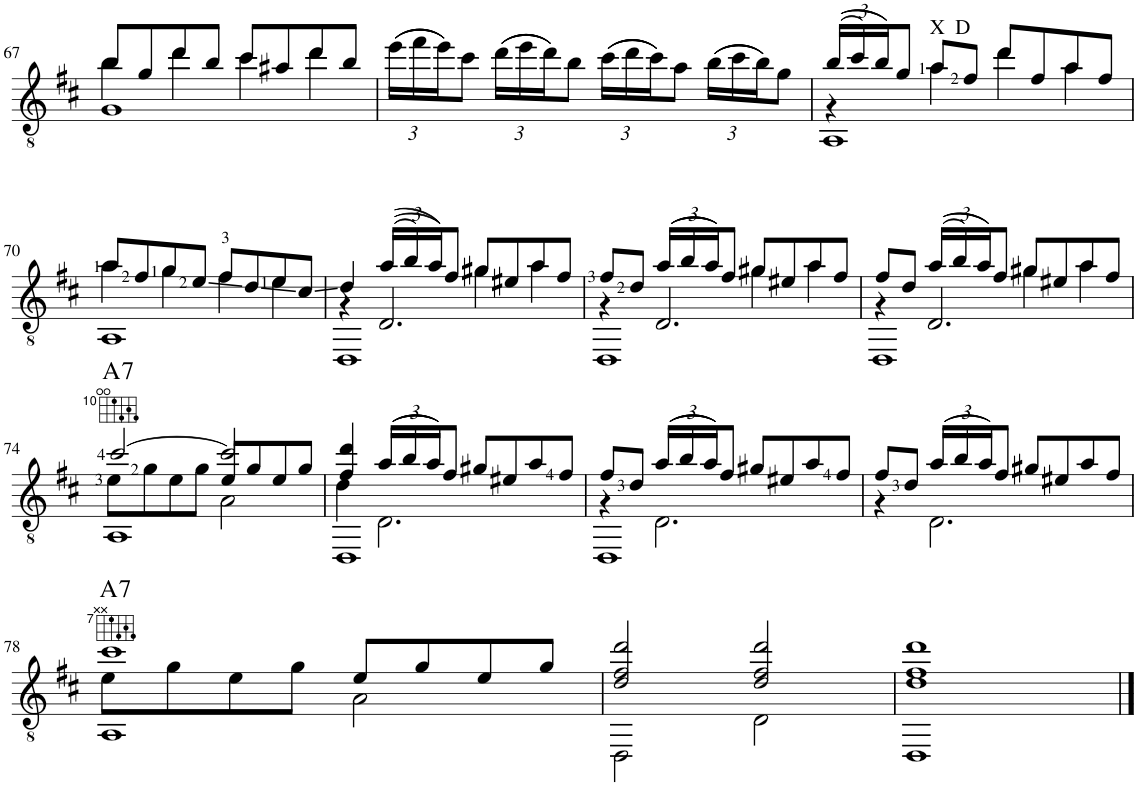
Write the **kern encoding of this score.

**kern	**harte
*part1	*part1
*staff1	*
*I"Guitar	*
*I'Guit.	*
!!LO:PB:g=z
*clefGv2	*
*k[f#c#]	*
*M4/4	*
*met(c)	*
=67	=67
*^	*
*	*^	*
8b/L	4b\	1G	.
8g/	.	.	.
8dd/	4dd\	.	.
8b/J	.	.	.
8cc#/L	4cc#\	.	.
8a#X/	.	.	.
8dd/	4dd\	.	.
8b/J	.	.	.
*v	*v	*v	*
=68	=68
*Xbrackettup	*
(((24ee\LL	.
24ff#\	.
24ee\J)))	.
8cc#\J	.
(((24dd\LL	.
24ee\	.
24dd\J)))	.
8b\J	.
(((24cc#\LL	.
24dd\	.
24cc#\J)))	.
8a\J	.
(((24b\LL	.
24cc#\	.
24b\J)))	.
8g\J	.
=69	=69
*^	*
*	*^	*
(((24b/LL	4r	1AA	.
24cc#/)	.	.	.
24b/J))	.	.	.
8g/J	.	.	.
!LO:TX:a:t=X  D	!	!	!
8a/L	4a\	.	.
8f#/J	.	.	.
8dd/L	4dd\	.	.
8f#/	.	.	.
8a/	4a\	.	.
8f#/J	.	.	.
!!LO:LB:g=z	!!	!!
=70	=70	=70	=70
8a/L	4a\	1AA	.
8f#/	.	.	.
8g/	4g\	.	.
8e/J	.	.	.
8f#/L	4f#\	.	.
8d/	.	.	.
8e/	4e\	.	.
8c#/J	.	.	.
=71	=71	=71	=71
*	*	*^	*
4d/	4r	4ryy	1DD	.
(((24a/LL	4ryy	2.D/	.	.
24b/)	.	.	.	.
24a/J))	.	.	.	.
8f#/J	.	.	.	.
8g#X/L	4g#\	.	.	.
8e#X/	.	.	.	.
8a/	4a\	.	.	.
8f#/J	.	.	.	.
=72	=72	=72	=72	=72
8f#/L	4r	4ryy	1DD	.
8d/J	.	.	.	.
(((24a/LL	4ryy	2.D/	.	.
24b/	.	.	.	.
24a/J)))	.	.	.	.
8f#/J	.	.	.	.
8g#X/L	4g#\	.	.	.
8e#X/	.	.	.	.
8a/	4a\	.	.	.
8f#/J	.	.	.	.
=73	=73	=73	=73	=73
8f#/L	4r	4ryy	1DD	.
8d/J	.	.	.	.
(((24a/LL	4ryy	2.D/	.	.
24b/)	.	.	.	.
24a/J))	.	.	.	.
8f#/J	.	.	.	.
8g#X/L	4g#\	.	.	.
8e#X/	.	.	.	.
8a/	4a\	.	.	.
8f#/J	.	.	.	.
!!LO:LB:g=z	!!	!!	!!
=74	=74	=74	=74	=74
!	!	!	!	!LO:H:kt=7
[2cc#/	8e\L	2ryy	1AA	A:7
.	8g\	.	.	.
.	8e\	.	.	.
.	8g\J	.	.	.
2cc#/]	8e/L	2A\	.	.
.	8g/	.	.	.
.	8e/	.	.	.
.	8g/J	.	.	.
=75	=75	=75	=75	=75
4f#/ 4dd/	4d\	4ryy	1DD	.
(((24a/LL	2.ryy	2.D\	.	.
24b/	.	.	.	.
24a/J)))	.	.	.	.
8f#/J	.	.	.	.
8g#X/L	.	.	.	.
8e#X/	.	.	.	.
8a/	.	.	.	.
8f#/J	.	.	.	.
*	*	*v	*v	*
=76	=76	=76	=76
8f#/L	4r	1DD	.
8d/J	.	.	.
(((24a/LL	2.D\	.	.
24b/	.	.	.
24a/J)))	.	.	.
8f#/J	.	.	.
8g#X/L	.	.	.
8e#X/	.	.	.
8a/	.	.	.
8f#/J	.	.	.
*	*v	*v	*
=77	=77	=77
8f#/L	4r	.
8d/J	.	.
((24a/LL	2.D\	.
24b/	.	.
24a/J))	.	.
8f#/J	.	.
8g#X/L	.	.
8e#X/	.	.
8a/	.	.
8f#/J	.	.
!!LO:LB:g=z	!!
=78	=78	=78
*^	*^	*
!	!	!	!	!LO:H:kt=7
1cc#	8e\L	2ryy	1AA	A:7
.	8g\	.	.	.
.	8e\	.	.	.
.	8g\J	.	.	.
.	8e/L	2A\	.	.
.	8g/	.	.	.
.	8e/	.	.	.
.	8g/J	.	.	.
*	*v	*v	*v	*
=79	=79	=79
2d/ 2f#/ 2dd/	2DD\	.
2d/ 2f#/ 2dd/	2D\	.
=80	=80	=80
1d 1f# 1dd	1DD	.
*v	*v	*
==	==
*-	*-
